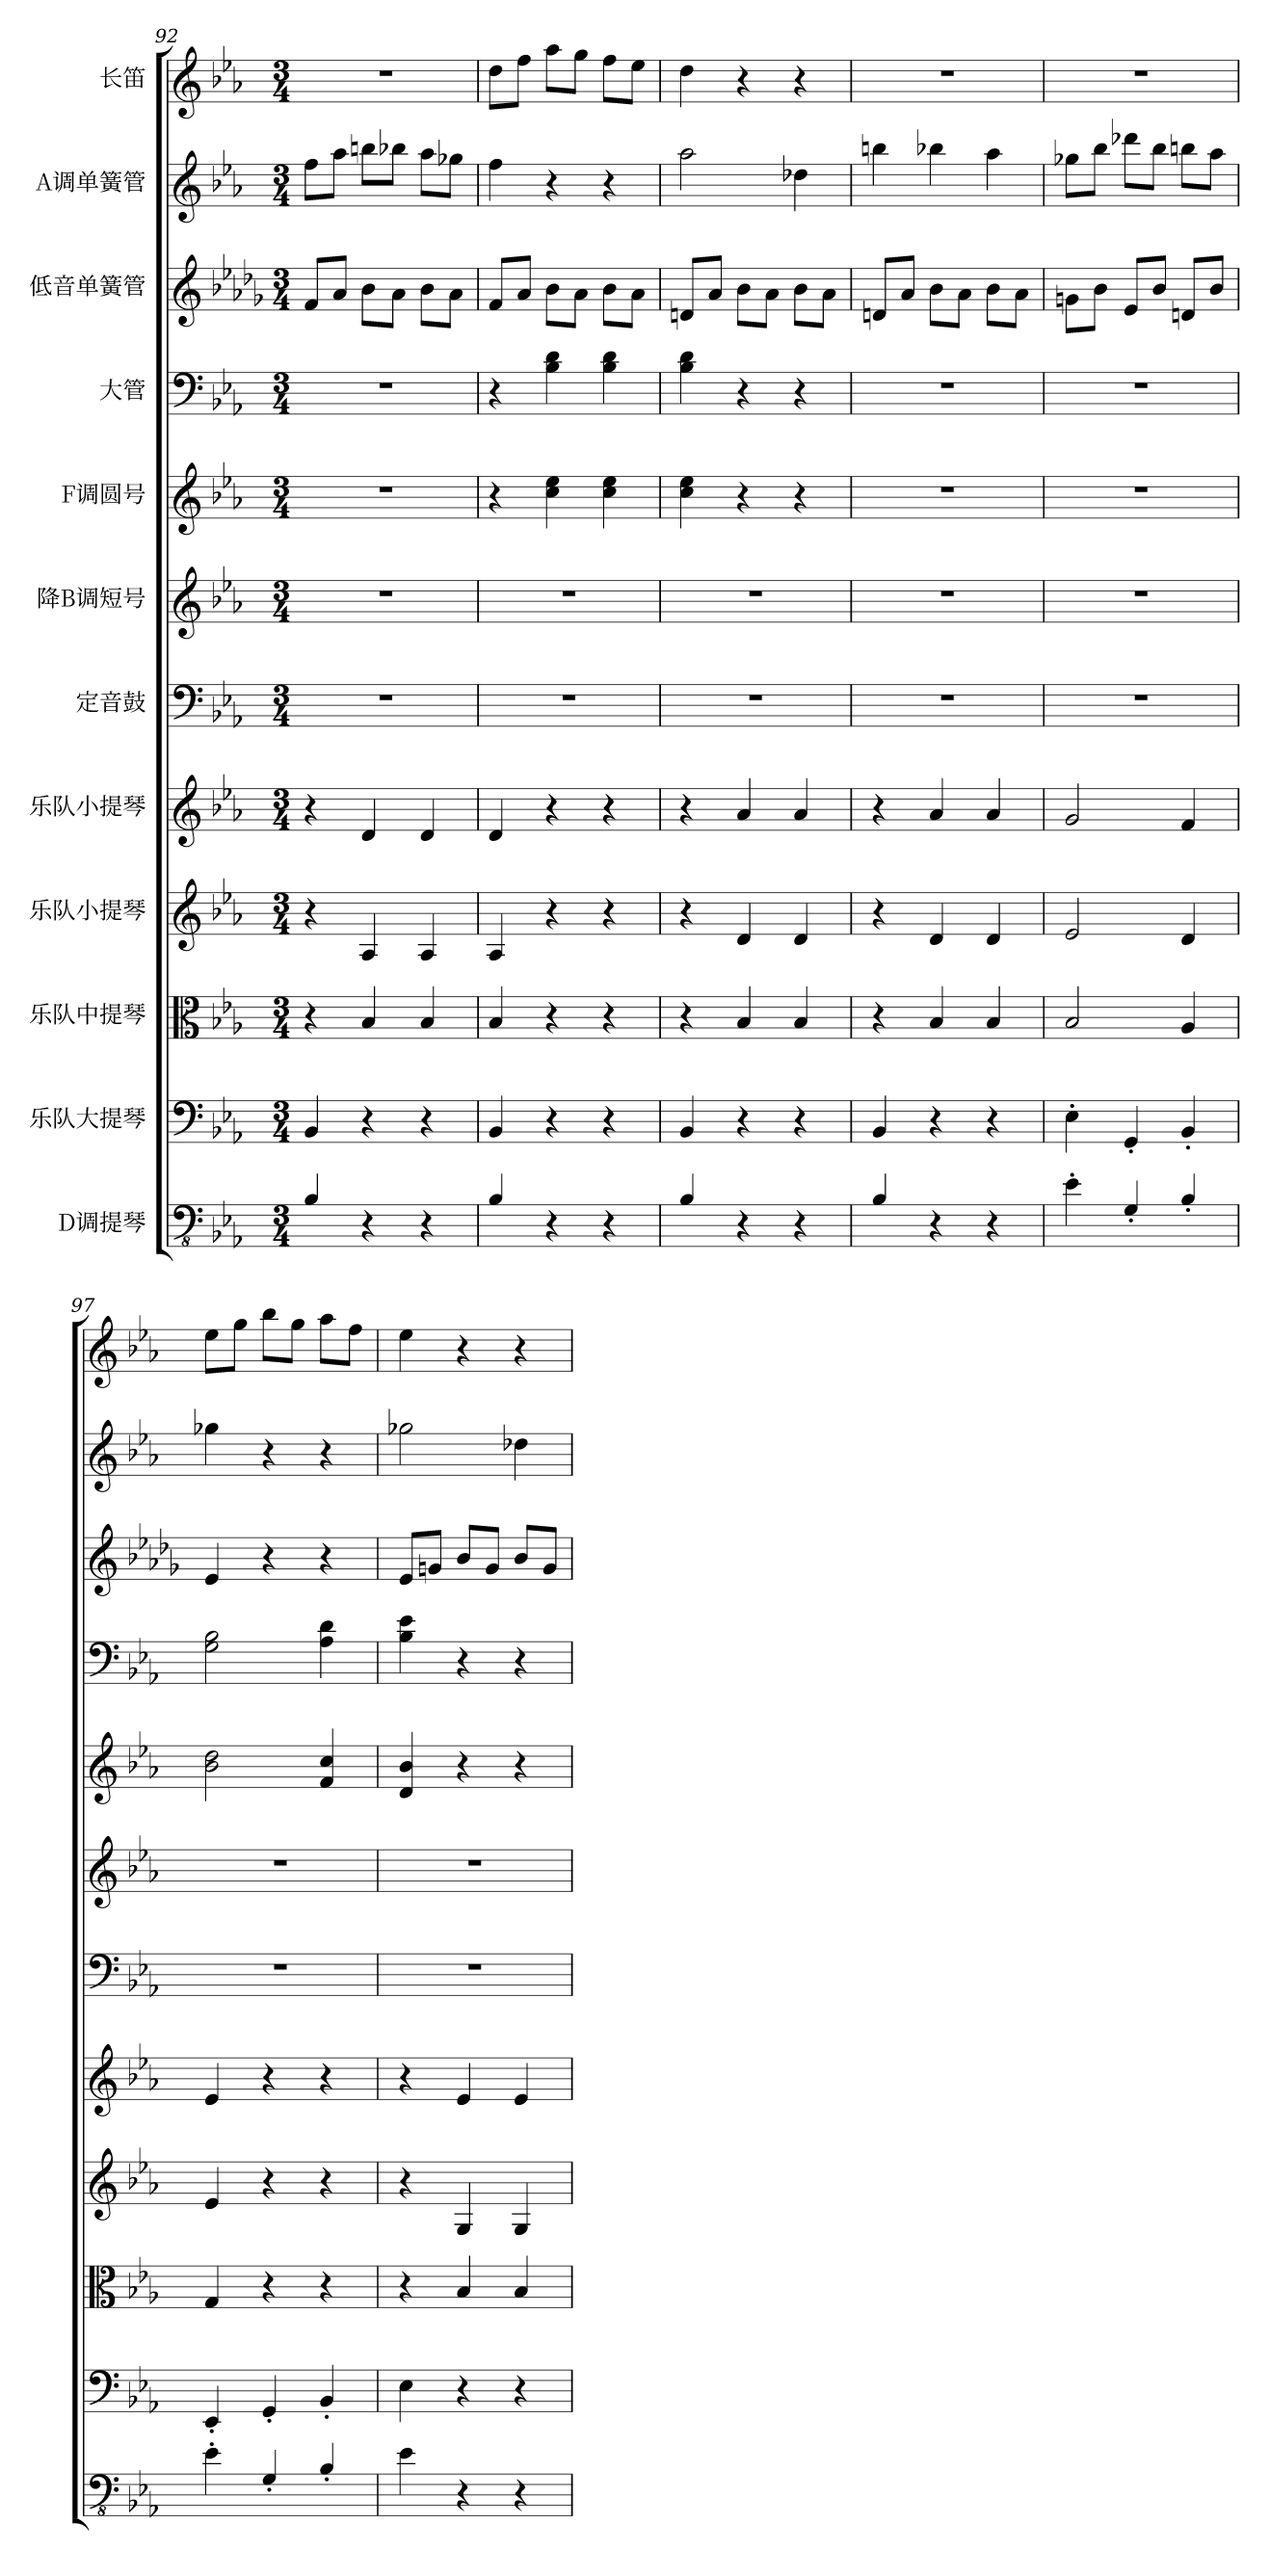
**kern	**kern	**kern	**kern	**kern	**kern	**kern	**kern	**kern	**kern	**kern	**kern
*part12	*part11	*part10	*part9	*part8	*part7	*part6	*part5	*part4	*part3	*part2	*part1
*staff12	*staff11	*staff10	*staff9	*staff8	*staff7	*staff6	*staff5	*staff4	*staff3	*staff2	*staff1
*I"D调提琴	*I"乐队大提琴	*I"乐队中提琴	*I"乐队小提琴	*I"乐队小提琴	*I"定音鼓	*I"降B调短号	*I"F调圆号	*I"大管	*I"低音单簧管	*I"A调单簧管	*I"长笛
!!LO:PB:g=z
*clefFv4	*clefF4	*clefC3	*clefG2	*clefG2	*clefF4	*clefG2	*clefG2	*clefF4	*clefG2	*clefG2	*clefG2
*ITrd7c12	*	*	*	*	*	*ITrd1c2	*ITrd4c7	*	*ITrd8c14	*ITrd2c3	*
*k[b-e-a-]	*k[b-e-a-]	*k[b-e-a-]	*k[b-e-a-]	*k[b-e-a-]	*k[b-e-a-]	*k[b-e-a-d-g-]	*k[b-e-a-d-]	*k[b-e-a-]	*k[b-e-a-d-g-]	*k[]	*k[b-e-a-]
*M3/4	*M3/4	*M3/4	*M3/4	*M3/4	*M3/4	*M3/4	*M3/4	*M3/4	*M3/4	*M3/4	*M3/4
=92	=92	=92	=92	=92	=92	=92	=92	=92	=92	=92	=92
4BBB-/	4BB-/	4r	4r	4r	2.r	2.r	2.r	2.r	8F/L	8dd\L	2.r
.	.	.	.	.	.	.	.	.	8A-/J	8ff\J	.
4r	4r	4B-/	4A-/	4d/	.	.	.	.	8B-\L	8gg#X\L	.
.	.	.	.	.	.	.	.	.	8A-\J	8ggn\J	.
4r	4r	4B-/	4A-/	4d/	.	.	.	.	8B-\L	8ff\L	.
.	.	.	.	.	.	.	.	.	8A-\J	8ee-X\J	.
=93	=93	=93	=93	=93	=93	=93	=93	=93	=93	=93	=93
4BBB-/	4BB-/	4B-/	4A-/	4d/	2.r	2.r	4r	4r	8F/L	4dd\	8dd\L
.	.	.	.	.	.	.	.	.	8A-/J	.	8ff\J
4r	4r	4r	4r	4r	.	.	4f\ 4a-\	4B-\ 4d\	8B-\L	4r	8aa-\L
.	.	.	.	.	.	.	.	.	8A-\J	.	8gg\J
4r	4r	4r	4r	4r	.	.	4f\ 4a-\	4B-\ 4d\	8B-\L	4r	8ff\L
.	.	.	.	.	.	.	.	.	8A-\J	.	8ee-\J
=94	=94	=94	=94	=94	=94	=94	=94	=94	=94	=94	=94
4BBB-/	4BB-/	4r	4r	4r	2.r	2.r	4f\ 4a-\	4B-\ 4d\	8Dn/L	2ff\	4dd\
.	.	.	.	.	.	.	.	.	8A-/J	.	.
4r	4r	4B-/	4d/	4a-/	.	.	4r	4r	8B-\L	.	4r
.	.	.	.	.	.	.	.	.	8A-\J	.	.
4r	4r	4B-/	4d/	4a-/	.	.	4r	4r	8B-\L	4b-X\	4r
.	.	.	.	.	.	.	.	.	8A-\J	.	.
=95	=95	=95	=95	=95	=95	=95	=95	=95	=95	=95	=95
4BBB-/	4BB-/	4r	4r	4r	2.r	2.r	2.r	2.r	8Dn/L	4gg#X\	2.r
.	.	.	.	.	.	.	.	.	8A-/J	.	.
4r	4r	4B-/	4d/	4a-/	.	.	.	.	8B-\L	4ggn\	.
.	.	.	.	.	.	.	.	.	8A-\J	.	.
4r	4r	4B-/	4d/	4a-/	.	.	.	.	8B-\L	4ff\	.
.	.	.	.	.	.	.	.	.	8A-\J	.	.
=96	=96	=96	=96	=96	=96	=96	=96	=96	=96	=96	=96
4EE-'\	4E-'\	2B-/	2e-/	2g/	2.r	2.r	2.r	2.r	8Gn\L	8ee-X\L	2.r
.	.	.	.	.	.	.	.	.	8B-\J	8gg\J	.
4GGG'/	4GG'/	.	.	.	.	.	.	.	8E-/L	8bb-X\L	.
.	.	.	.	.	.	.	.	.	8B-/J	8gg\J	.
4BBB-'/	4BB-'/	4A-/	4d/	4f/	.	.	.	.	8Dn/L	8gg#X\L	.
.	.	.	.	.	.	.	.	.	8B-/J	8ff\J	.
!!LO:PB:g=z
=97	=97	=97	=97	=97	=97	=97	=97	=97	=97	=97	=97
*	*	*	*	*	*	*	*	*	*	*	*MM128
4EE-'\	4EE-'/	4G/	4e-/	4e-/	2.r	2.r	2e-\ 2g\	2G\ 2B-\	4E-/	4ee-X\	8ee-\L
.	.	.	.	.	.	.	.	.	.	.	8gg\J
*	*	*	*	*	*	*	*	*	*	*	*MM127
4GGG'/	4GG'/	4r	4r	4r	.	.	.	.	4r	4r	8bb-\L
.	.	.	.	.	.	.	.	.	.	.	8gg\J
*	*	*	*	*	*	*	*	*	*	*	*MM126
4BBB-'/	4BB-'/	4r	4r	4r	.	.	4B-/ 4f/	4A-\ 4d\	4r	4r	8aa-\L
.	.	.	.	.	.	.	.	.	.	.	8ff\J
=98	=98	=98	=98	=98	=98	=98	=98	=98	=98	=98	=98
*	*	*	*	*	*	*	*	*	*	*	*MM131
4EE-\	4E-\	4r	4r	4r	2.r	2.r	4G/ 4e-/	4B-\ 4e-\	8E-/L	2ee-X\	4ee-\
.	.	.	.	.	.	.	.	.	8Gn/J	.	.
4r	4r	4B-/	4G/	4e-/	.	.	4r	4r	8B-/L	.	4r
.	.	.	.	.	.	.	.	.	8G/J	.	.
4r	4r	4B-/	4G/	4e-/	.	.	4r	4r	8B-/L	4b-X\	4r
.	.	.	.	.	.	.	.	.	8G/J	.	.
=	=	=	=	=	=	=	=	=	=	=	=
*-	*-	*-	*-	*-	*-	*-	*-	*-	*-	*-	*-
